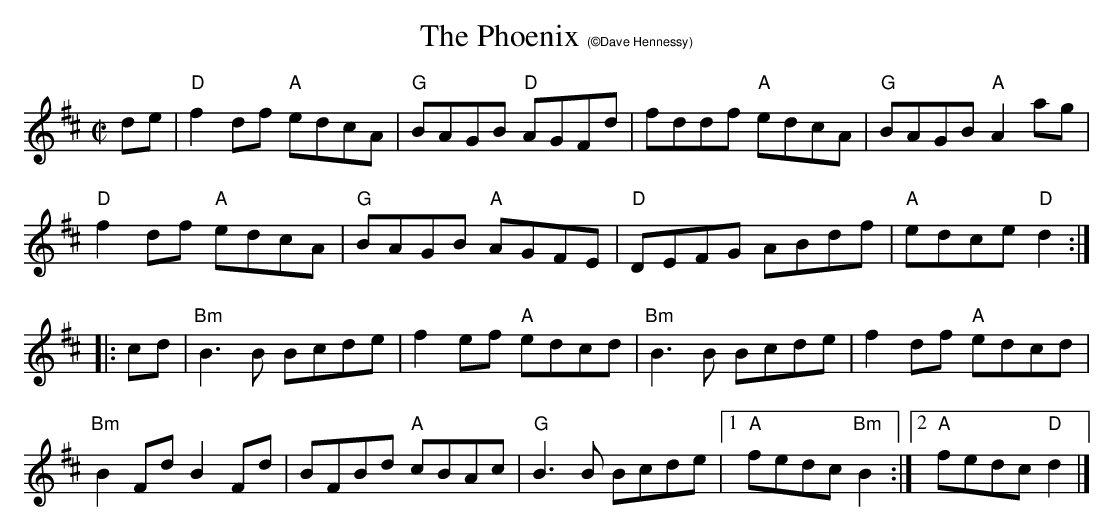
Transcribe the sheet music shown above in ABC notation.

X:1
T:The Phoenix $1(\251Dave Hennessy)
M:C|
L:1/8
K:D
de|"D"f2 df "A"edcA | "G"BAGB "D"AGFd | fddf "A"edcA | "G"BAGB "A"A2 ag |
"D"f2 df "A"edcA | "G"BAGB "A"AGFE| "D"DEFG ABdf | "A"edce "D"d2:|
|:cd|"Bm"B3 B Bcde |f2 ef "A"edcd | "Bm"B3B Bcde | f2 df "A"edcd |
"Bm"B2 Fd B2 Fd |BFBd "A"cBAc | "G"B3B Bcde|1"A"fedc "Bm"B2:|[2 "A"fedc "D"d2|]

$SmallRMargin
$SmallLMargin
